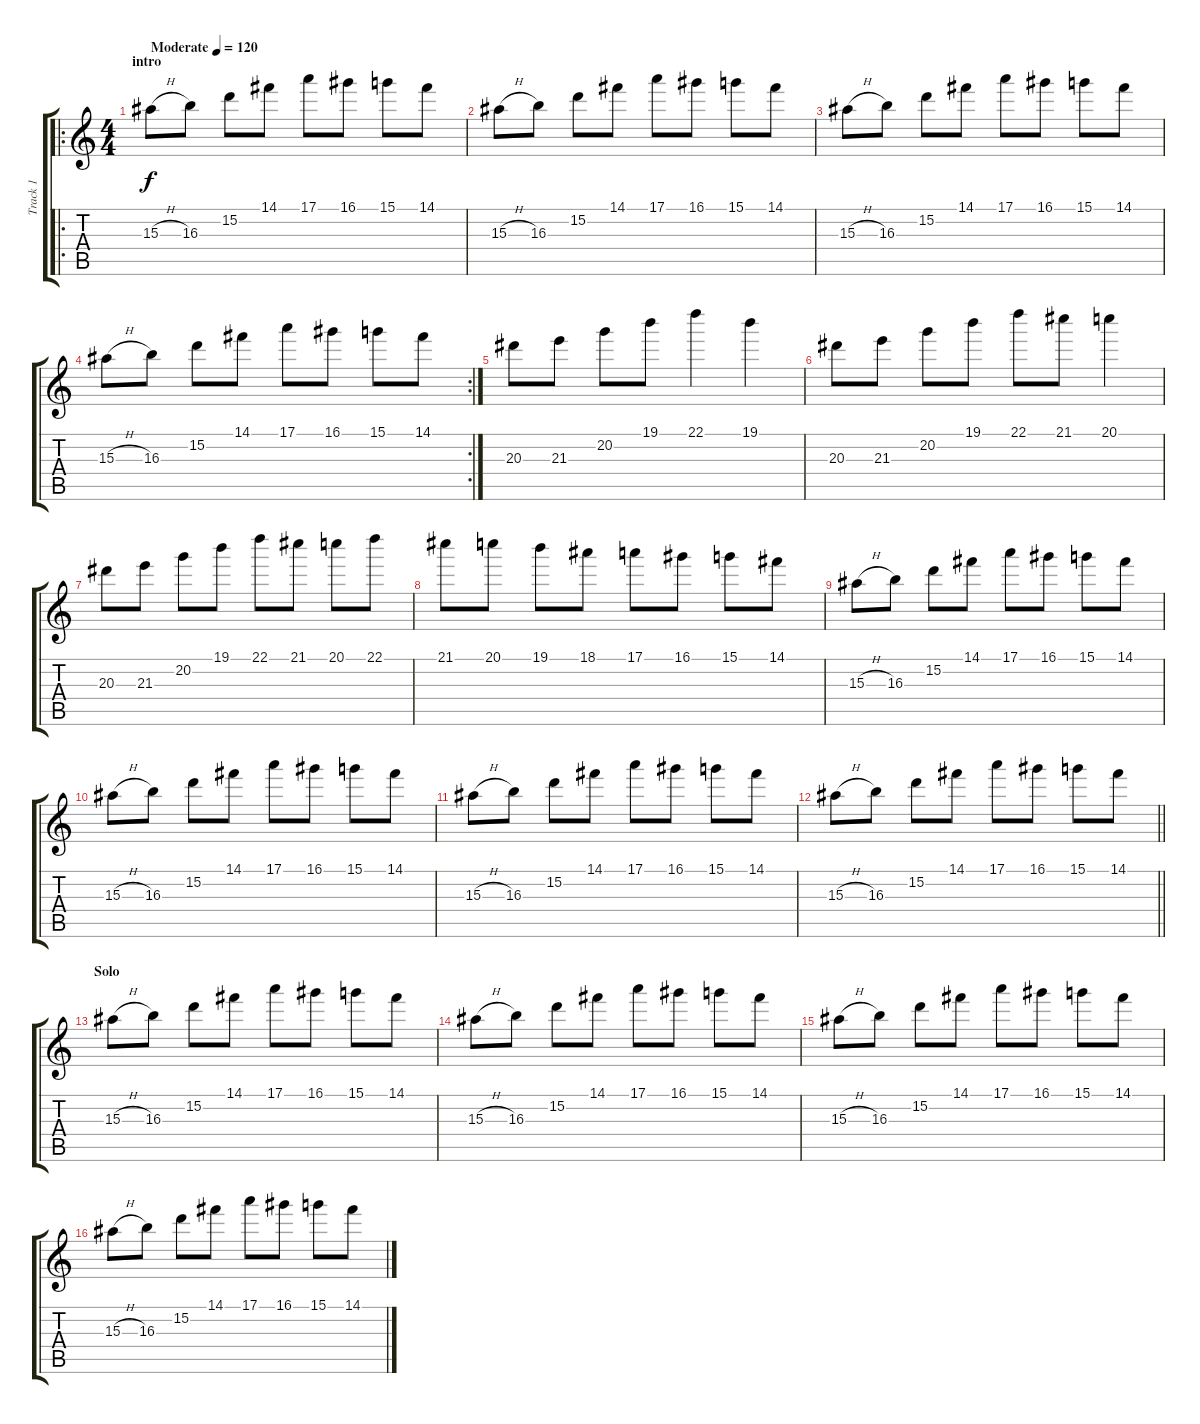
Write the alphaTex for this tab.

\track ("Track 1" "Track 1") {instrument distortionguitar}
\staff {score tabs}
\tuning (E4 B3 G3 D3 A2 E2) {hide}
\ro
\ts (4 4)
\section ("" "intro")
\tempo (120 "Moderate")
\clef g2
\ks c
15.3{h}.8{dy f instrument distortionguitar} 16.3.8 15.2.8 14.1.8 17.1.8 16.1.8 15.1.8 14.1.8 |
15.3{h}.8 16.3.8 15.2.8 14.1.8 17.1.8 16.1.8 15.1.8 14.1.8 |
15.3{h}.8 16.3.8 15.2.8 14.1.8 17.1.8 16.1.8 15.1.8 14.1.8 |
\rc 2
15.3{h}.8 16.3.8 15.2.8 14.1.8 17.1.8 16.1.8 15.1.8 14.1.8 |
20.3.8 21.3.8 20.2.8 19.1.8 22.1.4 19.1.4 |
20.3.8 21.3.8 20.2.8 19.1.8 22.1.8 21.1.8 20.1.4 |
20.3.8 21.3.8 20.2.8 19.1.8 22.1.8 21.1.8 20.1.8 22.1.8 |
21.1.8 20.1.8 19.1.8 18.1.8 17.1.8 16.1.8 15.1.8 14.1.8 |
15.3{h}.8 16.3.8 15.2.8 14.1.8 17.1.8 16.1.8 15.1.8 14.1.8 |
15.3{h}.8 16.3.8 15.2.8 14.1.8 17.1.8 16.1.8 15.1.8 14.1.8 |
15.3{h}.8 16.3.8 15.2.8 14.1.8 17.1.8 16.1.8 15.1.8 14.1.8 |
\barLineRight lightlight
15.3{h}.8 16.3.8 15.2.8 14.1.8 17.1.8 16.1.8 15.1.8 14.1.8 |
\section ("" "Solo")
15.3{h}.8 16.3.8 15.2.8 14.1.8 17.1.8 16.1.8 15.1.8 14.1.8 |
15.3{h}.8 16.3.8 15.2.8 14.1.8 17.1.8 16.1.8 15.1.8 14.1.8 |
15.3{h}.8 16.3.8 15.2.8 14.1.8 17.1.8 16.1.8 15.1.8 14.1.8 |
15.3{h}.8 16.3.8 15.2.8 14.1.8 17.1.8 16.1.8 15.1.8 14.1.8
